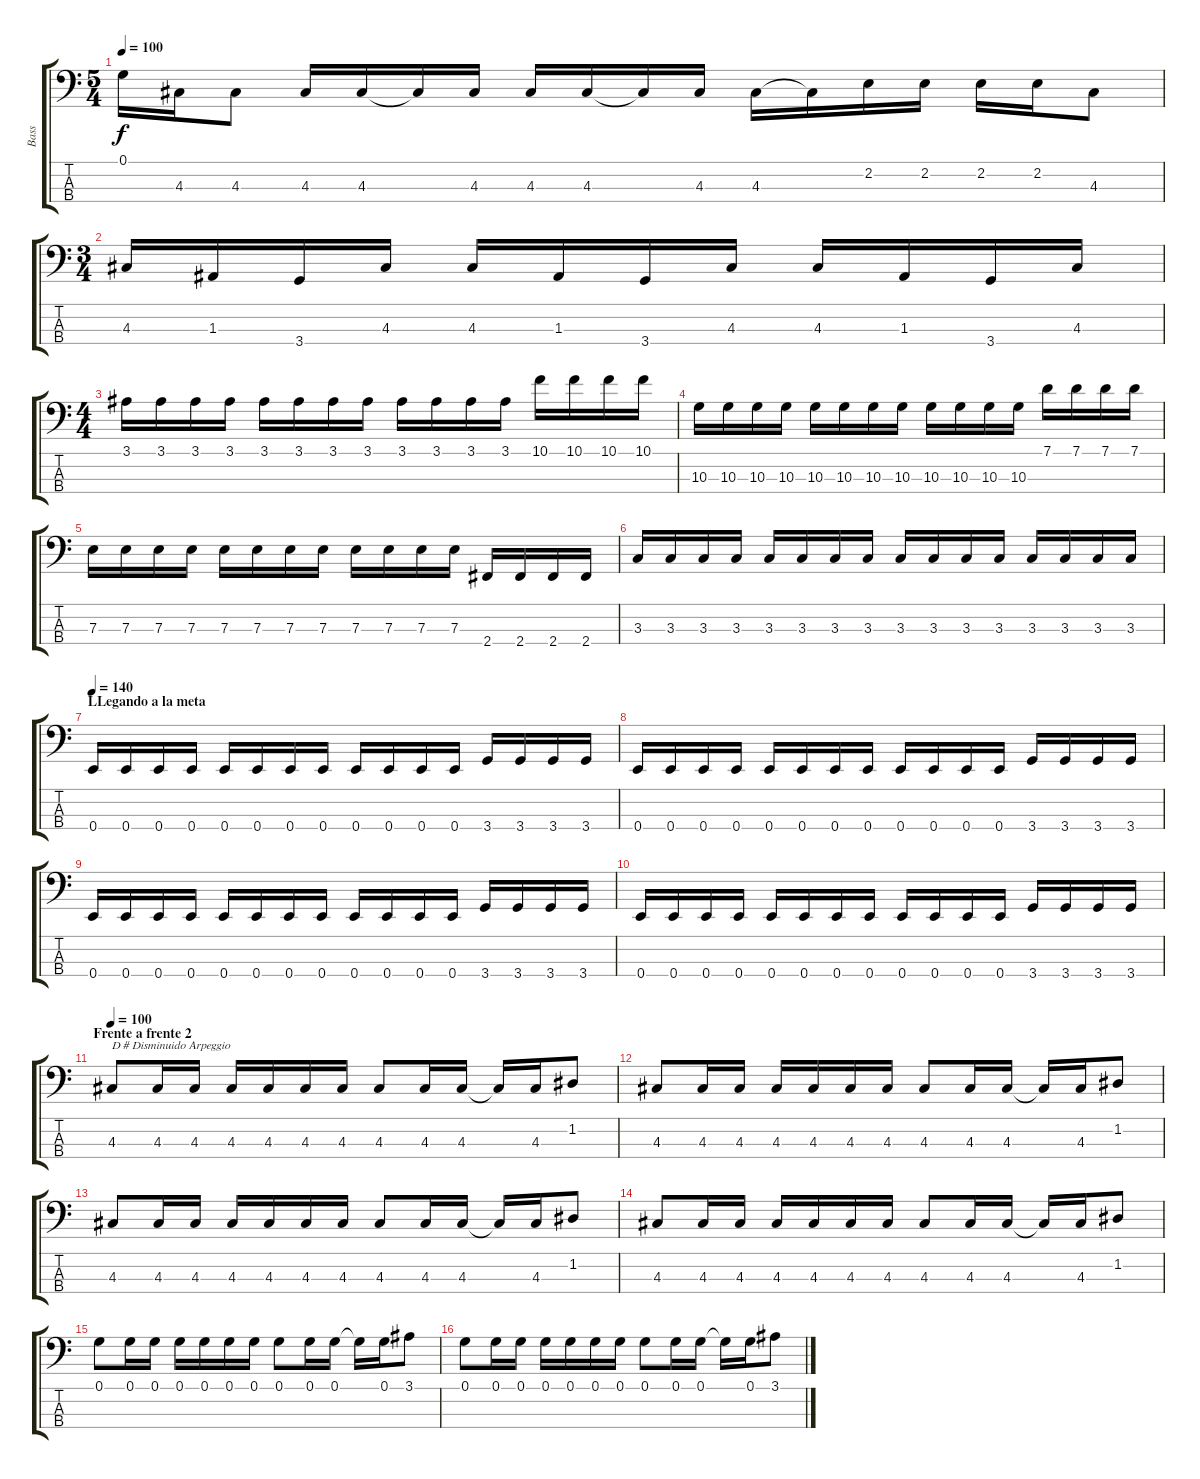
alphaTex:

\track ("Bass" "Bass") {instrument electricbassfinger}
\staff {score tabs}
\tuning (G2 D2 A1 E1) {hide}
\ts (5 4)
\tempo 100
\clef f4
\ks c
0.1.16{dy f} 4.3.16 4.3.8 4.3.16 4.3.16 4.3{t}.16 4.3.16 4.3.16 4.3.16 4.3{t}.16 4.3.16 4.3.16 4.3{t}.16 2.2.16 2.2.16 2.2.16 2.2.16 4.3.8 |
\ts (3 4)
4.3.16 1.3.16 3.4.16 4.3.16 4.3.16 1.3.16 3.4.16 4.3.16 4.3.16 1.3.16 3.4.16 4.3.16 |
\ts (4 4)
3.1.16 3.1.16 3.1.16 3.1.16 3.1.16 3.1.16 3.1.16 3.1.16 3.1.16 3.1.16 3.1.16 3.1.16 10.1.16 10.1.16 10.1.16 10.1.16 |
10.3.16 10.3.16 10.3.16 10.3.16 10.3.16 10.3.16 10.3.16 10.3.16 10.3.16 10.3.16 10.3.16 10.3.16 7.1.16 7.1.16 7.1.16 7.1.16 |
7.3.16 7.3.16 7.3.16 7.3.16 7.3.16 7.3.16 7.3.16 7.3.16 7.3.16 7.3.16 7.3.16 7.3.16 2.4.16 2.4.16 2.4.16 2.4.16 |
3.3.16 3.3.16 3.3.16 3.3.16 3.3.16 3.3.16 3.3.16 3.3.16 3.3.16 3.3.16 3.3.16 3.3.16 3.3.16 3.3.16 3.3.16 3.3.16 |
\section ("" "LLegando a la meta ")
\tempo 140
0.4.16 0.4.16 0.4.16 0.4.16 0.4.16 0.4.16 0.4.16 0.4.16 0.4.16 0.4.16 0.4.16 0.4.16 3.4.16 3.4.16 3.4.16 3.4.16 |
0.4.16 0.4.16 0.4.16 0.4.16 0.4.16 0.4.16 0.4.16 0.4.16 0.4.16 0.4.16 0.4.16 0.4.16 3.4.16 3.4.16 3.4.16 3.4.16 |
0.4.16 0.4.16 0.4.16 0.4.16 0.4.16 0.4.16 0.4.16 0.4.16 0.4.16 0.4.16 0.4.16 0.4.16 3.4.16 3.4.16 3.4.16 3.4.16 |
0.4.16 0.4.16 0.4.16 0.4.16 0.4.16 0.4.16 0.4.16 0.4.16 0.4.16 0.4.16 0.4.16 0.4.16 3.4.16 3.4.16 3.4.16 3.4.16 |
\section ("" "Frente a frente 2")
\tempo 100
4.3.8{txt "D # Disminuido Arpeggio"} 4.3.16 4.3.16 4.3.16 4.3.16 4.3.16 4.3.16 4.3.8 4.3.16 4.3.16 4.3{t}.16 4.3.16 1.2.8 |
4.3.8 4.3.16 4.3.16 4.3.16 4.3.16 4.3.16 4.3.16 4.3.8 4.3.16 4.3.16 4.3{t}.16 4.3.16 1.2.8 |
4.3.8 4.3.16 4.3.16 4.3.16 4.3.16 4.3.16 4.3.16 4.3.8 4.3.16 4.3.16 4.3{t}.16 4.3.16 1.2.8 |
4.3.8 4.3.16 4.3.16 4.3.16 4.3.16 4.3.16 4.3.16 4.3.8 4.3.16 4.3.16 4.3{t}.16 4.3.16 1.2.8 |
0.1.8 0.1.16 0.1.16 0.1.16 0.1.16 0.1.16 0.1.16 0.1.8 0.1.16 0.1.16 0.1{t}.16 0.1.16 3.1.8 |
0.1.8 0.1.16 0.1.16 0.1.16 0.1.16 0.1.16 0.1.16 0.1.8 0.1.16 0.1.16 0.1{t}.16 0.1.16 3.1.8
